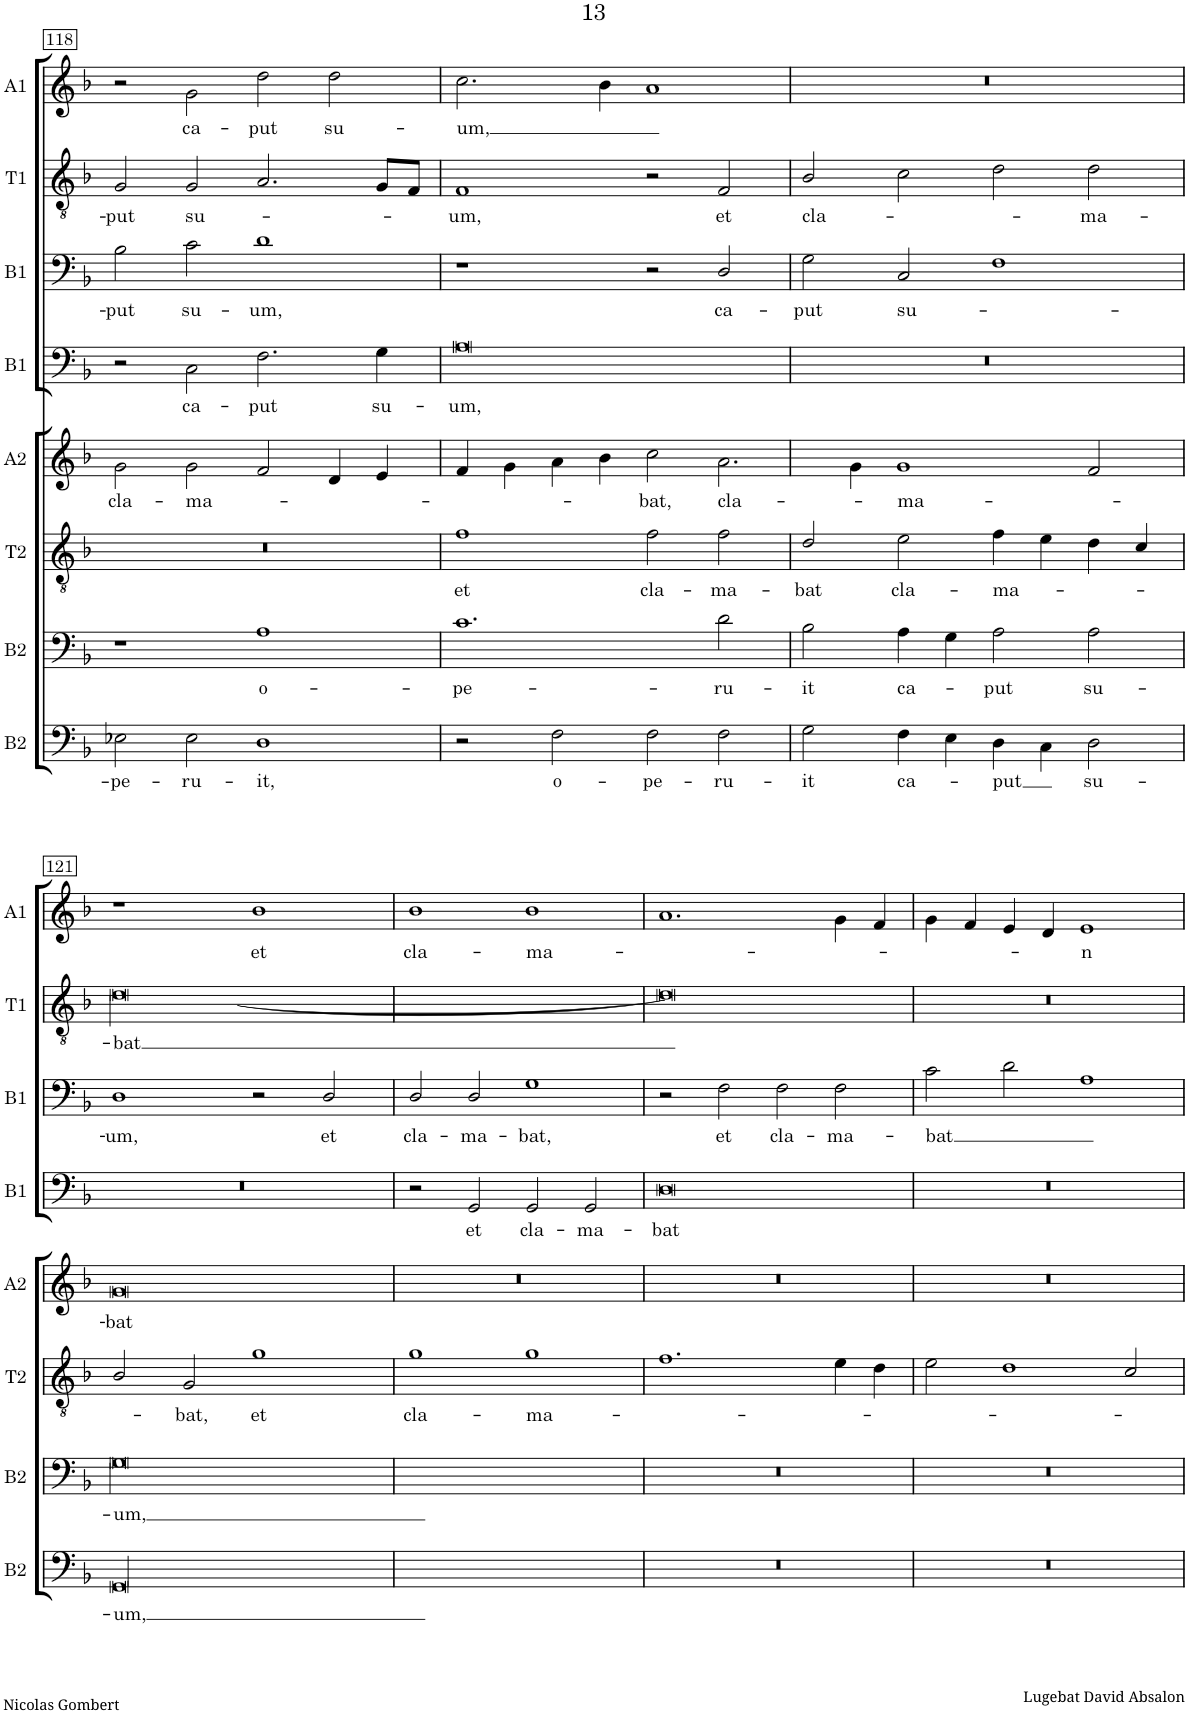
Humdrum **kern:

**kern	**text	**kern	**text	**kern	**text	**kern	**text	**kern	**text	**kern	**text	**kern	**text	**kern	**text
*part8	*part8	*part7	*part7	*part6	*part6	*part5	*part5	*part4	*part4	*part3	*part3	*part2	*part2	*part1	*part1
*staff8	*staff8	*staff7	*staff7	*staff6	*staff6	*staff5	*staff5	*staff4	*staff4	*staff3	*staff3	*staff2	*staff2	*staff1	*staff1
*I"Bass II	*	*I"Bar II	*	*I"Tenor II	*	*I"Alto II	*	*I"Bass I	*	*I"Bar I	*	*I"Tenor I	*	*I"Alto I	*
*I'B2	*	*I'B2	*	*I'T2	*	*I'A2	*	*I'B1	*	*I'B1	*	*I'T1	*	*I'A1	*
!!LO:PB:g=z
*clefF4	*	*clefF4	*	*clefGv2	*	*clefG2	*	*clefF4	*	*clefF4	*	*clefGv2	*	*clefG2	*
*k[b-]	*	*k[b-]	*	*k[b-]	*	*k[b-]	*	*k[b-]	*	*k[b-]	*	*k[b-]	*	*k[b-]	*
*M4/2	*	*M4/2	*	*M4/2	*	*M4/2	*	*M4/2	*	*M4/2	*	*M4/2	*	*M4/2	*
=118	=118	=118	=118	=118	=118	=118	=118	=118	=118	=118	=118	=118	=118	=118	=118
!	!LO:LY:b	!	!	!	!	!	!LO:LY:b	!	!	!	!LO:LY:b	!	!LO:LY:b	!	!
2E-X\	-pe-	1r	.	0r	.	2g\	cla-	2r	.	2B-\	-put	2G/	-put	2r	.
!	!LO:LY:b	!	!	!	!	!	!LO:LY:b	!	!LO:LY:b	!	!LO:LY:b	!	!LO:LY:b	!	!LO:LY:b
2E-\	-ru-	.	.	.	.	2g\	-ma-	2C\	ca-	2c\	su-	2G/	su-	2g\	ca-
!	!LO:LY:b	!	!LO:LY:b	!	!	!	!	!	!LO:LY:b	!	!LO:LY:b	!	!	!	!LO:LY:b
1D	-it,	1A	o-	.	.	2f/	.	2.F\	-put	1d	-um,	2.A/	.	2dd\	-put
!	!	!	!	!	!	!	!	!	!	!	!	!	!	!	!LO:LY:b
.	.	.	.	.	.	4d/	.	.	.	.	.	.	.	2dd\	su-
!	!	!	!	!	!	!	!	!	!LO:LY:b	!	!	!	!	!	!
.	.	.	.	.	.	4e/	.	4G\	su-	.	.	8G/L	.	.	.
.	.	.	.	.	.	.	.	.	.	.	.	8F/J	.	.	.
=119	=119	=119	=119	=119	=119	=119	=119	=119	=119	=119	=119	=119	=119	=119	=119
!	!	!	!LO:LY:b	!	!LO:LY:b	!	!	!	!LO:LY:b	!	!	!	!LO:LY:b	!	!LO:LY:b
2r	.	1.c	-pe-	1f	et	4f/	.	0A	-um,	1r	.	1F	-um,	2.cc\	-um,
.	.	.	.	.	.	4g\	.	.	.	.	.	.	.	.	.
!	!LO:LY:b	!	!	!	!	!	!	!	!	!	!	!	!	!	!
2F\	o-	.	.	.	.	4a\	.	.	.	.	.	.	.	.	.
.	.	.	.	.	.	4b-\	.	.	.	.	.	.	.	4b-\	.
!	!LO:LY:b	!	!	!	!LO:LY:b	!	!LO:LY:b	!	!	!	!	!	!	!	!
2F\	-pe-	.	.	2f\	cla-	2cc\	-bat,	.	.	2r	.	2r	.	1a	.
!	!LO:LY:b	!	!LO:LY:b	!	!LO:LY:b	!LO:N:vis=2.	!LO:LY:b	!	!	!	!LO:LY:b	!	!LO:LY:b	!	!
2F\	-ru-	2d\	-ru-	2f\	-ma-	[>2a\	cla-	.	.	2D/	ca-	2F/	et	.	.
=120	=120	=120	=120	=120	=120	=120	=120	=120	=120	=120	=120	=120	=120	=120	=120
!	!LO:LY:b	!	!LO:LY:b	!	!LO:LY:b	!	!	!	!	!	!LO:LY:b	!	!LO:LY:b	!	!
2G\	-it	2B-\	-it	2d/	-bat	4a\]	.	0r	.	2G\	-put	2B-/	cla-	0r	.
.	.	.	.	.	.	4g\	.	.	.	.	.	.	.	.	.
!	!LO:LY:b	!	!LO:LY:b	!	!LO:LY:b	!	!LO:LY:b	!	!	!	!LO:LY:b	!	!	!	!
4F\	ca-	4A\	ca-	2e\	cla-	1g	-ma-	.	.	2C/	su-	2c\	.	.	.
4E\	.	4G\	.	.	.	.	.	.	.	.	.	.	.	.	.
!	!LO:LY:b	!	!LO:LY:b	!	!LO:LY:b	!	!	!	!	!	!	!	!	!	!
4D\	-put	2A\	-put	4f\	-ma-	.	.	.	.	1F	.	2d\	.	.	.
4C\	.	.	.	4e\	.	.	.	.	.	.	.	.	.	.	.
!	!LO:LY:b	!	!LO:LY:b	!	!	!	!	!	!	!	!	!	!LO:LY:b	!	!
2D\	su-	2A\	su-	4d\	.	2f/	.	.	.	.	.	2d\	-ma-	.	.
.	.	.	.	4c/	.	.	.	.	.	.	.	.	.	.	.
!!LO:LB:g=z
=121	=121	=121	=121	=121	=121	=121	=121	=121	=121	=121	=121	=121	=121	=121	=121
!	!LO:LY:b	!	!LO:LY:b	!	!	!	!LO:LY:b	!	!	!	!LO:LY:b	!	!LO:LY:b	!	!
[<0GG/	-um,	[>0G\	-um,	2B-/	.	0g	-bat	0r	.	1D	-um,	[<0d\	-bat	1r	.
!	!	!	!	!	!LO:LY:b	!	!	!	!	!	!	!	!	!	!
.	.	.	.	2G/	-bat,	.	.	.	.	.	.	.	.	.	.
!	!	!	!	!	!LO:LY:b	!	!	!	!	!	!	!	!	!	!LO:LY:b
.	.	.	.	1g	et	.	.	.	.	2r	.	.	.	1b-	et
!	!	!	!	!	!	!	!	!	!	!	!LO:LY:b	!	!	!	!
.	.	.	.	.	.	.	.	.	.	2D/	et	.	.	.	.
=122	=122	=122	=122	=122	=122	=122	=122	=122	=122	=122	=122	=122	=122	=122	=122
!	!	!	!	!	!LO:LY:b	!	!	!	!	!	!LO:LY:b	!	!	!	!LO:LY:b
0GG]	.	0G]	.	1g	cla-	0r	.	2r	.	2D/	cla-	0d_	.	1b-	cla-
!	!	!	!	!	!	!	!	!	!LO:LY:b	!	!LO:LY:b	!	!	!	!
.	.	.	.	.	.	.	.	2GG/	et	2D/	-ma-	.	.	.	.
!	!	!	!	!	!LO:LY:b	!	!	!	!LO:LY:b	!	!LO:LY:b	!	!	!	!LO:LY:b
.	.	.	.	1g	-ma-	.	.	2GG/	cla-	1G	-bat,	.	.	1b-	-ma-
!	!	!	!	!	!	!	!	!	!LO:LY:b	!	!	!	!	!	!
.	.	.	.	.	.	.	.	2GG/	-ma-	.	.	.	.	.	.
=123	=123	=123	=123	=123	=123	=123	=123	=123	=123	=123	=123	=123	=123	=123	=123
!	!	!	!	!	!	!	!	!	!LO:LY:b	!	!	!	!	!	!
0r	.	0r	.	1.f	.	0r	.	0D	-bat	2r	.	0d]	.	1.a	.
!	!	!	!	!	!	!	!	!	!	!	!LO:LY:b	!	!	!	!
.	.	.	.	.	.	.	.	.	.	2F\	et	.	.	.	.
!	!	!	!	!	!	!	!	!	!	!	!LO:LY:b	!	!	!	!
.	.	.	.	.	.	.	.	.	.	2F\	cla-	.	.	.	.
!	!	!	!	!	!	!	!	!	!	!	!LO:LY:b	!	!	!	!
.	.	.	.	4e\	.	.	.	.	.	2F\	-ma-	.	.	4g\	.
.	.	.	.	4d\	.	.	.	.	.	.	.	.	.	4f/	.
=124	=124	=124	=124	=124	=124	=124	=124	=124	=124	=124	=124	=124	=124	=124	=124
!	!	!	!	!	!	!	!	!	!	!	!LO:LY:b	!	!	!	!
0r	.	0r	.	2e\	.	0r	.	0r	.	2c\	-bat	0r	.	4g\	.
.	.	.	.	.	.	.	.	.	.	.	.	.	.	4f/	.
.	.	.	.	1d	.	.	.	.	.	2d\	.	.	.	4e/	.
.	.	.	.	.	.	.	.	.	.	.	.	.	.	4d/	.
!	!	!	!	!	!	!	!	!	!	!	!	!	!	!	!LO:LY:b
.	.	.	.	.	.	.	.	.	.	1A	.	.	.	1e	-n
.	.	.	.	2c/	.	.	.	.	.	.	.	.	.	.	.
=	=	=	=	=	=	=	=	=	=	=	=	=	=	=	=
*-	*-	*-	*-	*-	*-	*-	*-	*-	*-	*-	*-	*-	*-	*-	*-
